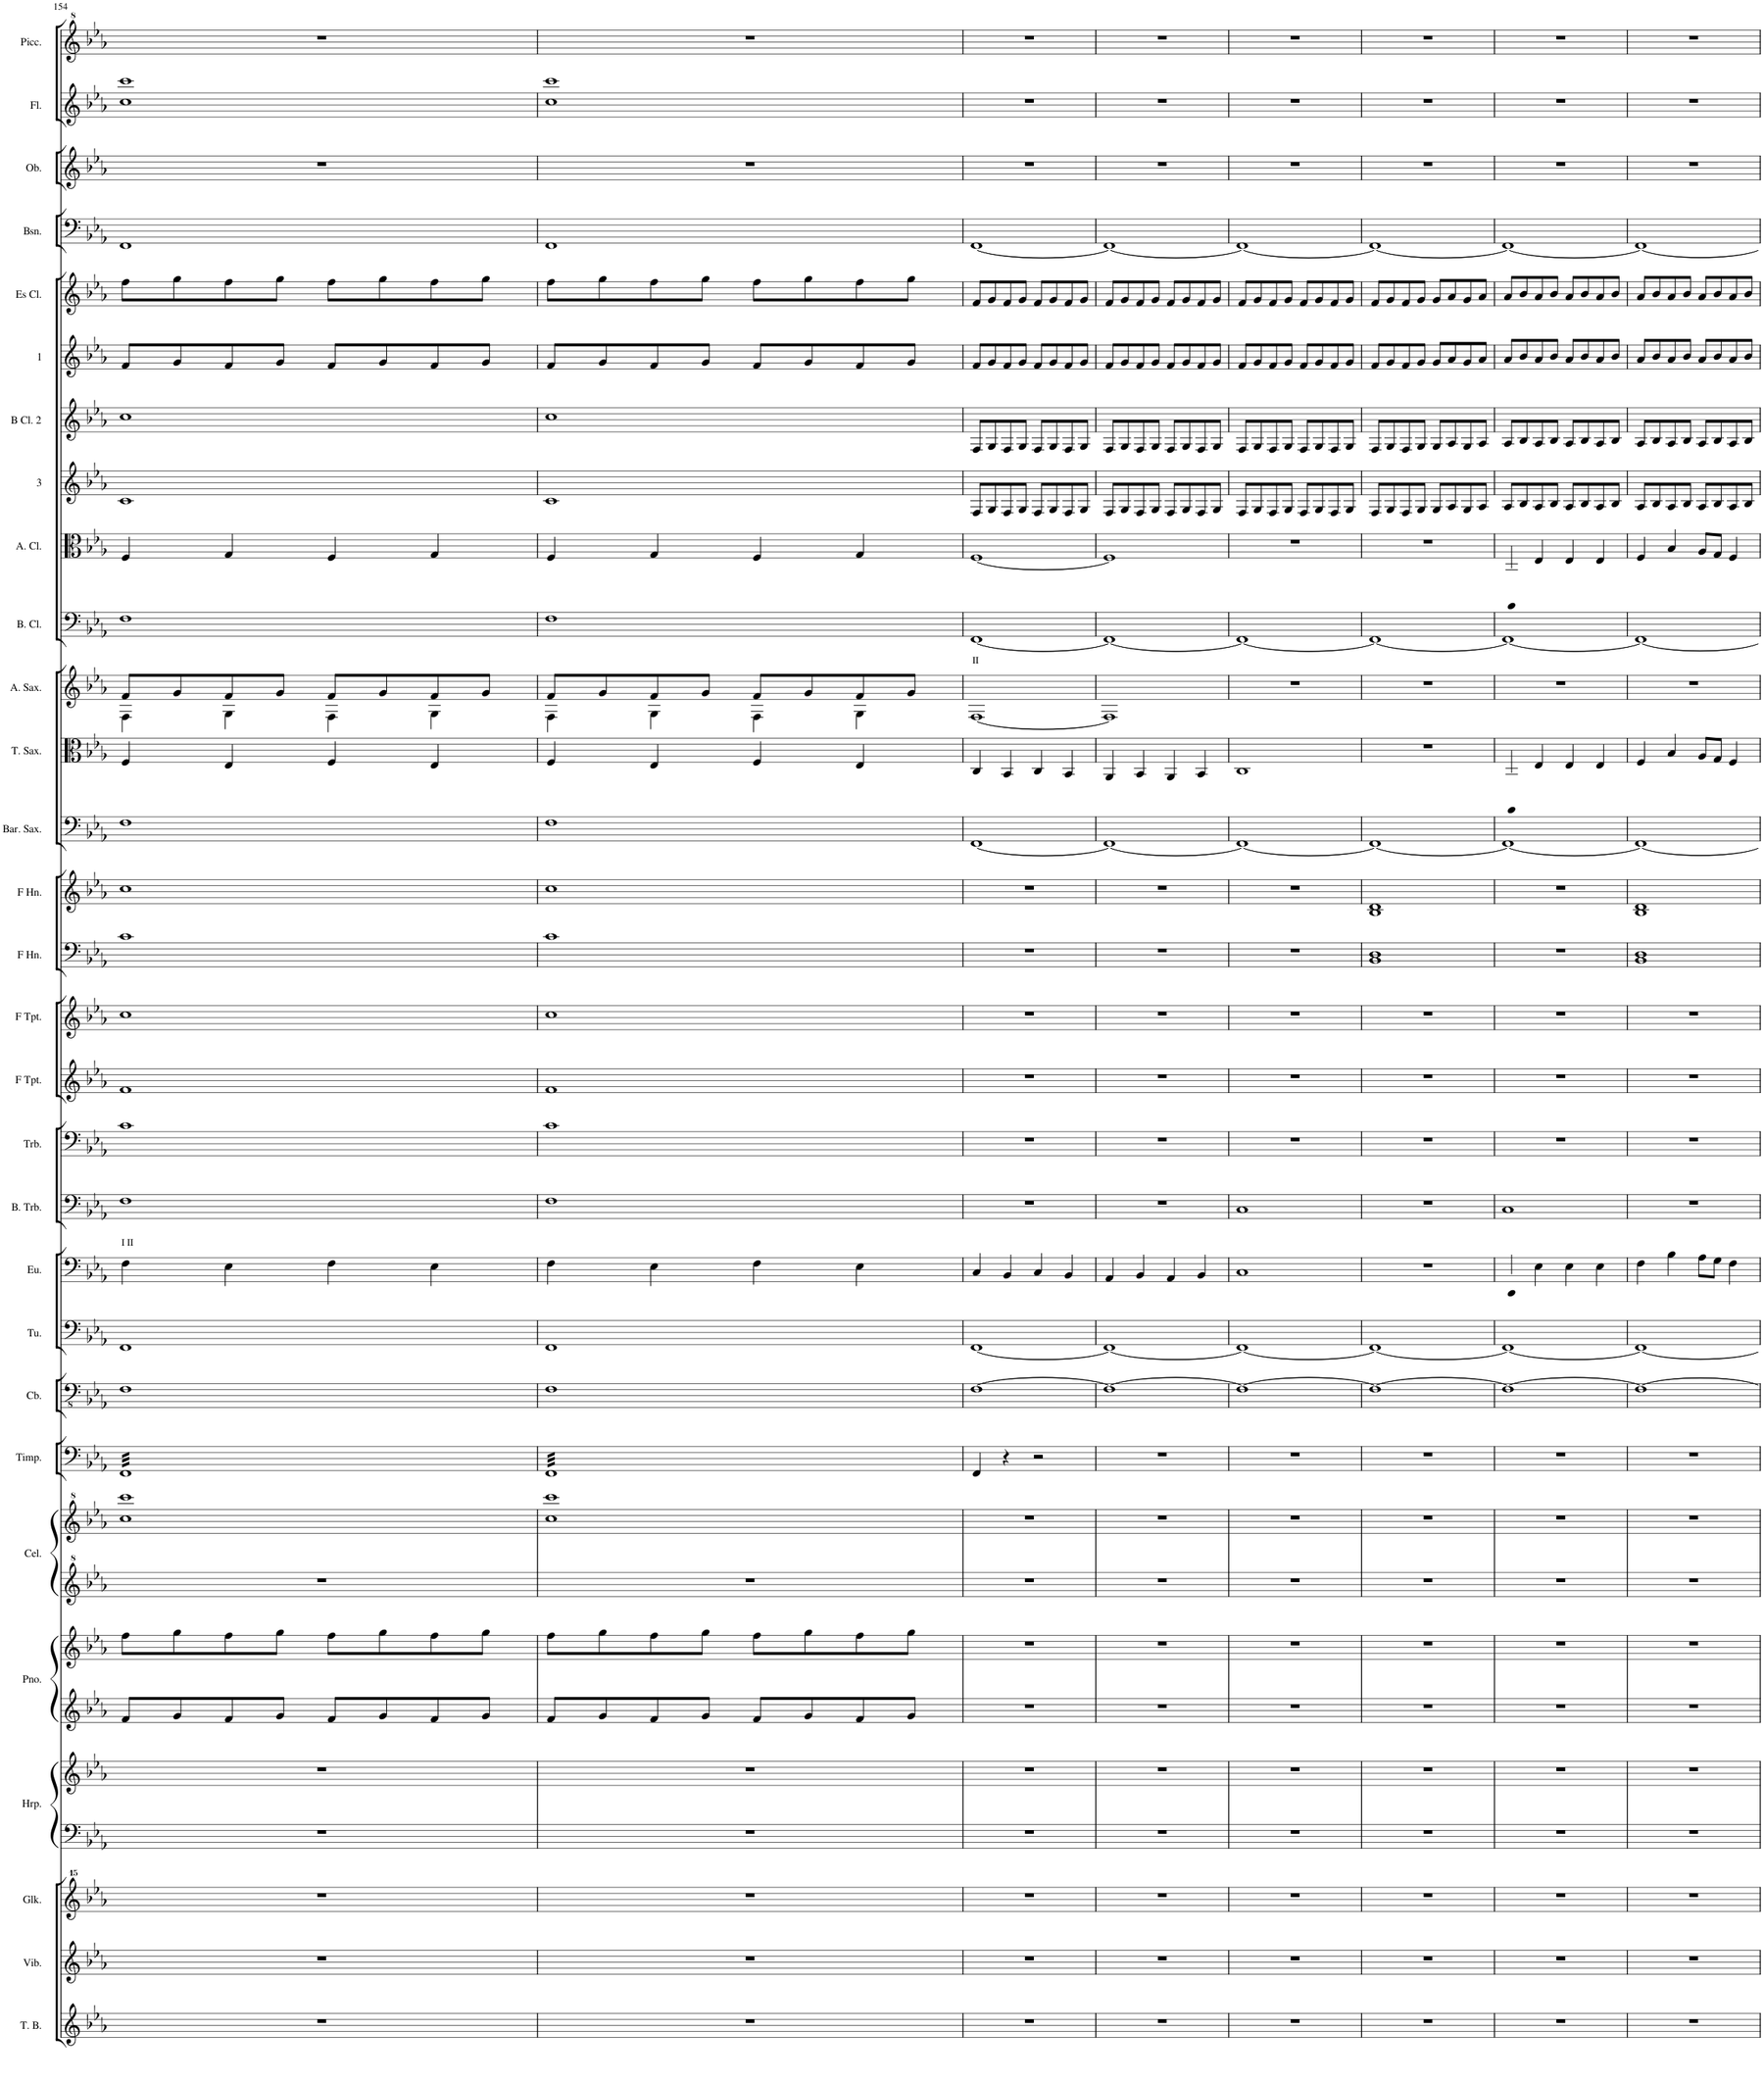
**kern	**kern	**kern	**kern	**kern	**kern	**kern	**kern	**kern	**kern	**kern	**kern	**kern	**kern	**kern	**kern	**kern	**kern	**kern	**kern	**kern	**kern	**kern	**kern	**kern	**kern	**kern	**kern	**kern	**kern	**kern	**kern
*part29	*part28	*part27	*part26	*part26	*part25	*part25	*part24	*part24	*part23	*part22	*part21	*part20	*part19	*part18	*part17	*part16	*part15	*part14	*part13	*part12	*part11	*part10	*part9	*part8	*part7	*part6	*part5	*part4	*part3	*part2	*part1
*staff32	*staff31	*staff30	*staff29	*staff28	*staff27	*staff26	*staff25	*staff24	*staff23	*staff22	*staff21	*staff20	*staff19	*staff18	*staff17	*staff16	*staff15	*staff14	*staff13	*staff12	*staff11	*staff10	*staff9	*staff8	*staff7	*staff6	*staff5	*staff4	*staff3	*staff2	*staff1
*I"Tubular Bells (Es-B-Es-F)	*I"Vibraphone	*I"Glockenspiel	*I"Harp	*	*I"Piano	*	*I"Celesta	*	*I"Timpani (F-B-Es)	*I"Double Bass	*I"Tuba	*I"Euphonium	*I"Bass Trombone	*I"Trombone	*I"F Trumpet	*I"F Trumpet	*I"F Horn	*I"F Horn	*I"Baritone Saxophone	*I"Tenor Saxophone	*I"Alto Saxophone	*I"Bass Clarinet	*I"Alto Clarinet	*I"3	*I"B Clarinet 2	*I"1	*I"Es Clarinet	*I"Bassoon	*I"Oboe	*I"Flute	*I"Piccolo
*I'T. B.	*I'Vib.	*I'Glk.	*I'Hrp.	*	*I'Pno.	*	*I'Cel.	*	*I'Timp.	*	*I'Tu.	*I'Eu.	*I'B. Trb.	*I'Trb.	*I'F Tpt.	*I'F Tpt.	*I'F Hn.	*I'F Hn.	*I'Bar. Sax.	*I'T. Sax.	*I'A. Sax.	*I'B. Cl.	*I'A. Cl.	*	*I'B Cl. 2	*	*I'Es Cl.	*I'Bsn.	*I'Ob.	*I'Fl.	*I'Picc.
!!LO:PB:g=z
*clefG2	*clefG2	*clefG^^2	*clefF4	*clefG2	*clefG2	*clefG2	*clefG^2	*clefG^2	*clefF4	*clefFv4	*clefF4	*clefF4	*clefF4	*clefF4	*clefG2	*clefG2	*clefF4	*clefG2	*clefF4	*clefC3	*clefG2	*clefF4	*clefC3	*clefG2	*clefG2	*clefG2	*clefG2	*clefF4	*clefG2	*clefG2	*clefG^2
*	*	*	*	*	*	*	*	*	*	*Trd7c12	*	*	*	*	*Trd1c2	*Trd1c2	*Trd4c7	*Trd4c7	*	*Trd8c14	*Trd5c9	*Trd8c14	*Trd1c2	*Trd1c2	*Trd1c2	*Trd1c2	*Trd-2c-3	*	*	*	*Trd-7c-12
*k[b-e-a-]	*k[b-e-a-]	*k[b-e-a-]	*k[b-e-a-]	*k[b-e-a-]	*k[b-e-a-]	*k[b-e-a-]	*k[b-e-a-]	*k[b-e-a-]	*k[b-e-a-]	*k[b-e-a-]	*k[b-e-a-]	*k[b-e-a-]	*k[b-e-a-]	*k[b-e-a-]	*k[b-e-a-]	*k[b-e-a-]	*k[b-e-a-]	*k[b-e-a-]	*k[b-e-a-]	*k[b-e-a-]	*k[b-e-a-]	*k[b-e-a-]	*k[b-e-a-]	*k[b-e-a-]	*k[b-e-a-]	*k[b-e-a-]	*k[b-e-a-]	*k[b-e-a-]	*k[b-e-a-]	*k[b-e-a-]	*k[b-e-a-]
*M4/4	*M4/4	*M4/4	*M4/4	*M4/4	*M4/4	*M4/4	*M4/4	*M4/4	*M4/4	*M4/4	*M4/4	*M4/4	*M4/4	*M4/4	*M4/4	*M4/4	*M4/4	*M4/4	*M4/4	*M4/4	*M4/4	*M4/4	*M4/4	*M4/4	*M4/4	*M4/4	*M4/4	*M4/4	*M4/4	*M4/4	*M4/4
=154	=154	=154	=154	=154	=154	=154	=154	=154	=154	=154	=154	=154	=154	=154	=154	=154	=154	=154	=154	=154	=154	=154	=154	=154	=154	=154	=154	=154	=154	=154	=154
*	*	*	*	*	*	*	*	*	*^	*	*	*	*	*	*	*	*	*	*	*	*	*	*	*	*	*	*	*	*	*	*
*	*	*	*	*	*	*	*	*	*	*Xtuplet	*	*	*	*	*	*	*	*	*	*	*	*	*	*	*	*	*	*	*	*	*	*
*	*	*	*	*	*	*	*	*	*	*	*	*	*	*	*	*	*	*	*	*	*	*^	*	*	*	*	*	*	*	*	*	*
!	!	!	!	!	!	!	!	!	!	!	!	!	!LO:TX:a:t=I II	!	!	!	!	!	!	!	!	!	!	!	!	!	!	!	!	!	!	!	!
*	*	*	*	*	*	*	*	*	*tremolo	*	*	*	*	*	*	*	*	*	*	*	*	*	*	*	*	*	*	*	*	*	*	*	*
1r	1r	1r	1r	1r	8f/L	8ff\L	1r	1ccc 1cccc	32FFLLL	40ryy	1FF	1FF	4F\	1F	1c	1f	1cc	1c	1cc	1F	4F/	8f/L	4F\	1F	4F/	1c	1cc	8f/L	8ff\L	1FF	1r	1cc 1ccc	1r
.	.	.	.	.	.	.	.	.	.	40FFLLL	.	.	.	.	.	.	.	.	.	.	.	.	.	.	.	.	.	.	.	.	.	.	.
.	.	.	.	.	.	.	.	.	32FF	.	.	.	.	.	.	.	.	.	.	.	.	.	.	.	.	.	.	.	.	.	.	.	.
.	.	.	.	.	.	.	.	.	.	40FF	.	.	.	.	.	.	.	.	.	.	.	.	.	.	.	.	.	.	.	.	.	.	.
.	.	.	.	.	.	.	.	.	32FF	.	.	.	.	.	.	.	.	.	.	.	.	.	.	.	.	.	.	.	.	.	.	.	.
.	.	.	.	.	.	.	.	.	.	40FF	.	.	.	.	.	.	.	.	.	.	.	.	.	.	.	.	.	.	.	.	.	.	.
.	.	.	.	.	.	.	.	.	32FF	.	.	.	.	.	.	.	.	.	.	.	.	.	.	.	.	.	.	.	.	.	.	.	.
.	.	.	.	.	.	.	.	.	.	40FF	.	.	.	.	.	.	.	.	.	.	.	.	.	.	.	.	.	.	.	.	.	.	.
.	.	.	.	.	8g/	8gg\	.	.	32FF	40FF	.	.	.	.	.	.	.	.	.	.	.	8g/	.	.	.	.	.	8g/	8gg\	.	.	.	.
.	.	.	.	.	.	.	.	.	.	40FF	.	.	.	.	.	.	.	.	.	.	.	.	.	.	.	.	.	.	.	.	.	.	.
.	.	.	.	.	.	.	.	.	32FF	.	.	.	.	.	.	.	.	.	.	.	.	.	.	.	.	.	.	.	.	.	.	.	.
.	.	.	.	.	.	.	.	.	.	40FF	.	.	.	.	.	.	.	.	.	.	.	.	.	.	.	.	.	.	.	.	.	.	.
.	.	.	.	.	.	.	.	.	32FF	.	.	.	.	.	.	.	.	.	.	.	.	.	.	.	.	.	.	.	.	.	.	.	.
.	.	.	.	.	.	.	.	.	.	40FF	.	.	.	.	.	.	.	.	.	.	.	.	.	.	.	.	.	.	.	.	.	.	.
.	.	.	.	.	.	.	.	.	32FF	.	.	.	.	.	.	.	.	.	.	.	.	.	.	.	.	.	.	.	.	.	.	.	.
.	.	.	.	.	.	.	.	.	.	40FFJJJ	.	.	.	.	.	.	.	.	.	.	.	.	.	.	.	.	.	.	.	.	.	.	.
.	.	.	.	.	8f/	8ff\	.	.	32FF	40FFLLL	.	.	4E-\	.	.	.	.	.	.	.	4E-/	8f/	4G\	.	4G/	.	.	8f/	8ff\	.	.	.	.
.	.	.	.	.	.	.	.	.	.	40FF	.	.	.	.	.	.	.	.	.	.	.	.	.	.	.	.	.	.	.	.	.	.	.
.	.	.	.	.	.	.	.	.	32FF	.	.	.	.	.	.	.	.	.	.	.	.	.	.	.	.	.	.	.	.	.	.	.	.
.	.	.	.	.	.	.	.	.	.	40FF	.	.	.	.	.	.	.	.	.	.	.	.	.	.	.	.	.	.	.	.	.	.	.
.	.	.	.	.	.	.	.	.	32FF	.	.	.	.	.	.	.	.	.	.	.	.	.	.	.	.	.	.	.	.	.	.	.	.
.	.	.	.	.	.	.	.	.	.	40FF	.	.	.	.	.	.	.	.	.	.	.	.	.	.	.	.	.	.	.	.	.	.	.
.	.	.	.	.	.	.	.	.	32FF	.	.	.	.	.	.	.	.	.	.	.	.	.	.	.	.	.	.	.	.	.	.	.	.
.	.	.	.	.	.	.	.	.	.	40FF	.	.	.	.	.	.	.	.	.	.	.	.	.	.	.	.	.	.	.	.	.	.	.
.	.	.	.	.	8g/J	8gg\J	.	.	32FF	40FF	.	.	.	.	.	.	.	.	.	.	.	8g/J	.	.	.	.	.	8g/J	8gg\J	.	.	.	.
.	.	.	.	.	.	.	.	.	.	40FF	.	.	.	.	.	.	.	.	.	.	.	.	.	.	.	.	.	.	.	.	.	.	.
.	.	.	.	.	.	.	.	.	32FF	.	.	.	.	.	.	.	.	.	.	.	.	.	.	.	.	.	.	.	.	.	.	.	.
.	.	.	.	.	.	.	.	.	.	40FF	.	.	.	.	.	.	.	.	.	.	.	.	.	.	.	.	.	.	.	.	.	.	.
.	.	.	.	.	.	.	.	.	32FF	.	.	.	.	.	.	.	.	.	.	.	.	.	.	.	.	.	.	.	.	.	.	.	.
.	.	.	.	.	.	.	.	.	.	40FF	.	.	.	.	.	.	.	.	.	.	.	.	.	.	.	.	.	.	.	.	.	.	.
.	.	.	.	.	.	.	.	.	32FF	.	.	.	.	.	.	.	.	.	.	.	.	.	.	.	.	.	.	.	.	.	.	.	.
.	.	.	.	.	.	.	.	.	.	40FFJJJ	.	.	.	.	.	.	.	.	.	.	.	.	.	.	.	.	.	.	.	.	.	.	.
.	.	.	.	.	8f/L	8ff\L	.	.	32FF	40FFLLL	.	.	4F\	.	.	.	.	.	.	.	4F/	8f/L	4F\	.	4F/	.	.	8f/L	8ff\L	.	.	.	.
.	.	.	.	.	.	.	.	.	.	40FF	.	.	.	.	.	.	.	.	.	.	.	.	.	.	.	.	.	.	.	.	.	.	.
.	.	.	.	.	.	.	.	.	32FF	.	.	.	.	.	.	.	.	.	.	.	.	.	.	.	.	.	.	.	.	.	.	.	.
.	.	.	.	.	.	.	.	.	.	40FF	.	.	.	.	.	.	.	.	.	.	.	.	.	.	.	.	.	.	.	.	.	.	.
.	.	.	.	.	.	.	.	.	32FF	.	.	.	.	.	.	.	.	.	.	.	.	.	.	.	.	.	.	.	.	.	.	.	.
.	.	.	.	.	.	.	.	.	.	40FF	.	.	.	.	.	.	.	.	.	.	.	.	.	.	.	.	.	.	.	.	.	.	.
.	.	.	.	.	.	.	.	.	32FF	.	.	.	.	.	.	.	.	.	.	.	.	.	.	.	.	.	.	.	.	.	.	.	.
.	.	.	.	.	.	.	.	.	.	40FF	.	.	.	.	.	.	.	.	.	.	.	.	.	.	.	.	.	.	.	.	.	.	.
.	.	.	.	.	8g/	8gg\	.	.	32FF	40FF	.	.	.	.	.	.	.	.	.	.	.	8g/	.	.	.	.	.	8g/	8gg\	.	.	.	.
.	.	.	.	.	.	.	.	.	.	40FF	.	.	.	.	.	.	.	.	.	.	.	.	.	.	.	.	.	.	.	.	.	.	.
.	.	.	.	.	.	.	.	.	32FF	.	.	.	.	.	.	.	.	.	.	.	.	.	.	.	.	.	.	.	.	.	.	.	.
.	.	.	.	.	.	.	.	.	.	40FF	.	.	.	.	.	.	.	.	.	.	.	.	.	.	.	.	.	.	.	.	.	.	.
.	.	.	.	.	.	.	.	.	32FF	.	.	.	.	.	.	.	.	.	.	.	.	.	.	.	.	.	.	.	.	.	.	.	.
.	.	.	.	.	.	.	.	.	.	40FF	.	.	.	.	.	.	.	.	.	.	.	.	.	.	.	.	.	.	.	.	.	.	.
.	.	.	.	.	.	.	.	.	32FF	.	.	.	.	.	.	.	.	.	.	.	.	.	.	.	.	.	.	.	.	.	.	.	.
.	.	.	.	.	.	.	.	.	.	40FFJJJ	.	.	.	.	.	.	.	.	.	.	.	.	.	.	.	.	.	.	.	.	.	.	.
.	.	.	.	.	8f/	8ff\	.	.	32FF	40FFLLL	.	.	4E-\	.	.	.	.	.	.	.	4E-/	8f/	4G\	.	4G/	.	.	8f/	8ff\	.	.	.	.
.	.	.	.	.	.	.	.	.	.	40FF	.	.	.	.	.	.	.	.	.	.	.	.	.	.	.	.	.	.	.	.	.	.	.
.	.	.	.	.	.	.	.	.	32FF	.	.	.	.	.	.	.	.	.	.	.	.	.	.	.	.	.	.	.	.	.	.	.	.
.	.	.	.	.	.	.	.	.	.	40FF	.	.	.	.	.	.	.	.	.	.	.	.	.	.	.	.	.	.	.	.	.	.	.
.	.	.	.	.	.	.	.	.	32FF	.	.	.	.	.	.	.	.	.	.	.	.	.	.	.	.	.	.	.	.	.	.	.	.
.	.	.	.	.	.	.	.	.	.	40FF	.	.	.	.	.	.	.	.	.	.	.	.	.	.	.	.	.	.	.	.	.	.	.
.	.	.	.	.	.	.	.	.	32FF	.	.	.	.	.	.	.	.	.	.	.	.	.	.	.	.	.	.	.	.	.	.	.	.
.	.	.	.	.	.	.	.	.	.	40FF	.	.	.	.	.	.	.	.	.	.	.	.	.	.	.	.	.	.	.	.	.	.	.
.	.	.	.	.	8g/J	8gg\J	.	.	32FF	40FF	.	.	.	.	.	.	.	.	.	.	.	8g/J	.	.	.	.	.	8g/J	8gg\J	.	.	.	.
.	.	.	.	.	.	.	.	.	.	40FF	.	.	.	.	.	.	.	.	.	.	.	.	.	.	.	.	.	.	.	.	.	.	.
.	.	.	.	.	.	.	.	.	32FF	.	.	.	.	.	.	.	.	.	.	.	.	.	.	.	.	.	.	.	.	.	.	.	.
.	.	.	.	.	.	.	.	.	.	40FF	.	.	.	.	.	.	.	.	.	.	.	.	.	.	.	.	.	.	.	.	.	.	.
.	.	.	.	.	.	.	.	.	32FF	.	.	.	.	.	.	.	.	.	.	.	.	.	.	.	.	.	.	.	.	.	.	.	.
.	.	.	.	.	.	.	.	.	.	40FF	.	.	.	.	.	.	.	.	.	.	.	.	.	.	.	.	.	.	.	.	.	.	.
.	.	.	.	.	.	.	.	.	32FFJJJ	.	.	.	.	.	.	.	.	.	.	.	.	.	.	.	.	.	.	.	.	.	.	.	.
*	*	*	*	*	*	*	*	*	*Xtremolo	*	*	*	*	*	*	*	*	*	*	*	*	*	*	*	*	*	*	*	*	*	*	*	*
.	.	.	.	.	.	.	.	.	.	40FFJJJ	.	.	.	.	.	.	.	.	.	.	.	.	.	.	.	.	.	.	.	.	.	.	.
=155	=155	=155	=155	=155	=155	=155	=155	=155	=155	=155	=155	=155	=155	=155	=155	=155	=155	=155	=155	=155	=155	=155	=155	=155	=155	=155	=155	=155	=155	=155	=155	=155	=155
*	*	*	*	*	*	*	*	*	*tremolo	*	*	*	*	*	*	*	*	*	*	*	*	*	*	*	*	*	*	*	*	*	*	*	*
1r	1r	1r	1r	1r	8f/L	8ff\L	1r	1ccc 1cccc	32FFLLL	40ryy	1FF	1FF	4F\	1F	1c	1f	1cc	1c	1cc	1F	4F/	8f/L	4F\	1F	4F/	1c	1cc	8f/L	8ff\L	1FF	1r	1cc 1ccc	1r
.	.	.	.	.	.	.	.	.	.	40FFLLL	.	.	.	.	.	.	.	.	.	.	.	.	.	.	.	.	.	.	.	.	.	.	.
.	.	.	.	.	.	.	.	.	32FF	.	.	.	.	.	.	.	.	.	.	.	.	.	.	.	.	.	.	.	.	.	.	.	.
.	.	.	.	.	.	.	.	.	.	40FF	.	.	.	.	.	.	.	.	.	.	.	.	.	.	.	.	.	.	.	.	.	.	.
.	.	.	.	.	.	.	.	.	32FF	.	.	.	.	.	.	.	.	.	.	.	.	.	.	.	.	.	.	.	.	.	.	.	.
.	.	.	.	.	.	.	.	.	.	40FF	.	.	.	.	.	.	.	.	.	.	.	.	.	.	.	.	.	.	.	.	.	.	.
.	.	.	.	.	.	.	.	.	32FF	.	.	.	.	.	.	.	.	.	.	.	.	.	.	.	.	.	.	.	.	.	.	.	.
.	.	.	.	.	.	.	.	.	.	40FF	.	.	.	.	.	.	.	.	.	.	.	.	.	.	.	.	.	.	.	.	.	.	.
.	.	.	.	.	8g/	8gg\	.	.	32FF	40FF	.	.	.	.	.	.	.	.	.	.	.	8g/	.	.	.	.	.	8g/	8gg\	.	.	.	.
.	.	.	.	.	.	.	.	.	.	40FF	.	.	.	.	.	.	.	.	.	.	.	.	.	.	.	.	.	.	.	.	.	.	.
.	.	.	.	.	.	.	.	.	32FF	.	.	.	.	.	.	.	.	.	.	.	.	.	.	.	.	.	.	.	.	.	.	.	.
.	.	.	.	.	.	.	.	.	.	40FF	.	.	.	.	.	.	.	.	.	.	.	.	.	.	.	.	.	.	.	.	.	.	.
.	.	.	.	.	.	.	.	.	32FF	.	.	.	.	.	.	.	.	.	.	.	.	.	.	.	.	.	.	.	.	.	.	.	.
.	.	.	.	.	.	.	.	.	.	40FF	.	.	.	.	.	.	.	.	.	.	.	.	.	.	.	.	.	.	.	.	.	.	.
.	.	.	.	.	.	.	.	.	32FF	.	.	.	.	.	.	.	.	.	.	.	.	.	.	.	.	.	.	.	.	.	.	.	.
.	.	.	.	.	.	.	.	.	.	40FFJJJ	.	.	.	.	.	.	.	.	.	.	.	.	.	.	.	.	.	.	.	.	.	.	.
.	.	.	.	.	8f/	8ff\	.	.	32FF	40FFLLL	.	.	4E-\	.	.	.	.	.	.	.	4E-/	8f/	4G\	.	4G/	.	.	8f/	8ff\	.	.	.	.
.	.	.	.	.	.	.	.	.	.	40FF	.	.	.	.	.	.	.	.	.	.	.	.	.	.	.	.	.	.	.	.	.	.	.
.	.	.	.	.	.	.	.	.	32FF	.	.	.	.	.	.	.	.	.	.	.	.	.	.	.	.	.	.	.	.	.	.	.	.
.	.	.	.	.	.	.	.	.	.	40FF	.	.	.	.	.	.	.	.	.	.	.	.	.	.	.	.	.	.	.	.	.	.	.
.	.	.	.	.	.	.	.	.	32FF	.	.	.	.	.	.	.	.	.	.	.	.	.	.	.	.	.	.	.	.	.	.	.	.
.	.	.	.	.	.	.	.	.	.	40FF	.	.	.	.	.	.	.	.	.	.	.	.	.	.	.	.	.	.	.	.	.	.	.
.	.	.	.	.	.	.	.	.	32FF	.	.	.	.	.	.	.	.	.	.	.	.	.	.	.	.	.	.	.	.	.	.	.	.
.	.	.	.	.	.	.	.	.	.	40FF	.	.	.	.	.	.	.	.	.	.	.	.	.	.	.	.	.	.	.	.	.	.	.
.	.	.	.	.	8g/J	8gg\J	.	.	32FF	40FF	.	.	.	.	.	.	.	.	.	.	.	8g/J	.	.	.	.	.	8g/J	8gg\J	.	.	.	.
.	.	.	.	.	.	.	.	.	.	40FF	.	.	.	.	.	.	.	.	.	.	.	.	.	.	.	.	.	.	.	.	.	.	.
.	.	.	.	.	.	.	.	.	32FF	.	.	.	.	.	.	.	.	.	.	.	.	.	.	.	.	.	.	.	.	.	.	.	.
.	.	.	.	.	.	.	.	.	.	40FF	.	.	.	.	.	.	.	.	.	.	.	.	.	.	.	.	.	.	.	.	.	.	.
.	.	.	.	.	.	.	.	.	32FF	.	.	.	.	.	.	.	.	.	.	.	.	.	.	.	.	.	.	.	.	.	.	.	.
.	.	.	.	.	.	.	.	.	.	40FF	.	.	.	.	.	.	.	.	.	.	.	.	.	.	.	.	.	.	.	.	.	.	.
.	.	.	.	.	.	.	.	.	32FF	.	.	.	.	.	.	.	.	.	.	.	.	.	.	.	.	.	.	.	.	.	.	.	.
.	.	.	.	.	.	.	.	.	.	40FFJJJ	.	.	.	.	.	.	.	.	.	.	.	.	.	.	.	.	.	.	.	.	.	.	.
.	.	.	.	.	8f/L	8ff\L	.	.	32FF	40FFLLL	.	.	4F\	.	.	.	.	.	.	.	4F/	8f/L	4F\	.	4F/	.	.	8f/L	8ff\L	.	.	.	.
.	.	.	.	.	.	.	.	.	.	40FF	.	.	.	.	.	.	.	.	.	.	.	.	.	.	.	.	.	.	.	.	.	.	.
.	.	.	.	.	.	.	.	.	32FF	.	.	.	.	.	.	.	.	.	.	.	.	.	.	.	.	.	.	.	.	.	.	.	.
.	.	.	.	.	.	.	.	.	.	40FF	.	.	.	.	.	.	.	.	.	.	.	.	.	.	.	.	.	.	.	.	.	.	.
.	.	.	.	.	.	.	.	.	32FF	.	.	.	.	.	.	.	.	.	.	.	.	.	.	.	.	.	.	.	.	.	.	.	.
.	.	.	.	.	.	.	.	.	.	40FF	.	.	.	.	.	.	.	.	.	.	.	.	.	.	.	.	.	.	.	.	.	.	.
.	.	.	.	.	.	.	.	.	32FF	.	.	.	.	.	.	.	.	.	.	.	.	.	.	.	.	.	.	.	.	.	.	.	.
.	.	.	.	.	.	.	.	.	.	40FF	.	.	.	.	.	.	.	.	.	.	.	.	.	.	.	.	.	.	.	.	.	.	.
.	.	.	.	.	8g/	8gg\	.	.	32FF	40FF	.	.	.	.	.	.	.	.	.	.	.	8g/	.	.	.	.	.	8g/	8gg\	.	.	.	.
.	.	.	.	.	.	.	.	.	.	40FF	.	.	.	.	.	.	.	.	.	.	.	.	.	.	.	.	.	.	.	.	.	.	.
.	.	.	.	.	.	.	.	.	32FF	.	.	.	.	.	.	.	.	.	.	.	.	.	.	.	.	.	.	.	.	.	.	.	.
.	.	.	.	.	.	.	.	.	.	40FF	.	.	.	.	.	.	.	.	.	.	.	.	.	.	.	.	.	.	.	.	.	.	.
.	.	.	.	.	.	.	.	.	32FF	.	.	.	.	.	.	.	.	.	.	.	.	.	.	.	.	.	.	.	.	.	.	.	.
.	.	.	.	.	.	.	.	.	.	40FF	.	.	.	.	.	.	.	.	.	.	.	.	.	.	.	.	.	.	.	.	.	.	.
.	.	.	.	.	.	.	.	.	32FF	.	.	.	.	.	.	.	.	.	.	.	.	.	.	.	.	.	.	.	.	.	.	.	.
.	.	.	.	.	.	.	.	.	.	40FFJJJ	.	.	.	.	.	.	.	.	.	.	.	.	.	.	.	.	.	.	.	.	.	.	.
.	.	.	.	.	8f/	8ff\	.	.	32FF	40FFLLL	.	.	4E-\	.	.	.	.	.	.	.	4E-/	8f/	4G\	.	4G/	.	.	8f/	8ff\	.	.	.	.
.	.	.	.	.	.	.	.	.	.	40FF	.	.	.	.	.	.	.	.	.	.	.	.	.	.	.	.	.	.	.	.	.	.	.
.	.	.	.	.	.	.	.	.	32FF	.	.	.	.	.	.	.	.	.	.	.	.	.	.	.	.	.	.	.	.	.	.	.	.
.	.	.	.	.	.	.	.	.	.	40FF	.	.	.	.	.	.	.	.	.	.	.	.	.	.	.	.	.	.	.	.	.	.	.
.	.	.	.	.	.	.	.	.	32FF	.	.	.	.	.	.	.	.	.	.	.	.	.	.	.	.	.	.	.	.	.	.	.	.
.	.	.	.	.	.	.	.	.	.	40FF	.	.	.	.	.	.	.	.	.	.	.	.	.	.	.	.	.	.	.	.	.	.	.
.	.	.	.	.	.	.	.	.	32FF	.	.	.	.	.	.	.	.	.	.	.	.	.	.	.	.	.	.	.	.	.	.	.	.
.	.	.	.	.	.	.	.	.	.	40FF	.	.	.	.	.	.	.	.	.	.	.	.	.	.	.	.	.	.	.	.	.	.	.
.	.	.	.	.	8g/J	8gg\J	.	.	32FF	40FF	.	.	.	.	.	.	.	.	.	.	.	8g/J	.	.	.	.	.	8g/J	8gg\J	.	.	.	.
.	.	.	.	.	.	.	.	.	.	40FF	.	.	.	.	.	.	.	.	.	.	.	.	.	.	.	.	.	.	.	.	.	.	.
.	.	.	.	.	.	.	.	.	32FF	.	.	.	.	.	.	.	.	.	.	.	.	.	.	.	.	.	.	.	.	.	.	.	.
.	.	.	.	.	.	.	.	.	.	40FF	.	.	.	.	.	.	.	.	.	.	.	.	.	.	.	.	.	.	.	.	.	.	.
.	.	.	.	.	.	.	.	.	32FF	.	.	.	.	.	.	.	.	.	.	.	.	.	.	.	.	.	.	.	.	.	.	.	.
.	.	.	.	.	.	.	.	.	.	40FF	.	.	.	.	.	.	.	.	.	.	.	.	.	.	.	.	.	.	.	.	.	.	.
.	.	.	.	.	.	.	.	.	32FFJJJ	.	.	.	.	.	.	.	.	.	.	.	.	.	.	.	.	.	.	.	.	.	.	.	.
*	*	*	*	*	*	*	*	*	*Xtremolo	*	*	*	*	*	*	*	*	*	*	*	*	*	*	*	*	*	*	*	*	*	*	*	*
.	.	.	.	.	.	.	.	.	.	40FFJJJ	.	.	.	.	.	.	.	.	.	.	.	.	.	.	.	.	.	.	.	.	.	.	.
*	*	*	*	*	*	*	*	*	*	*	*	*	*	*	*	*	*	*	*	*	*	*v	*v	*	*	*	*	*	*	*	*	*	*
=156	=156	=156	=156	=156	=156	=156	=156	=156	=156	=156	=156	=156	=156	=156	=156	=156	=156	=156	=156	=156	=156	=156	=156	=156	=156	=156	=156	=156	=156	=156	=156	=156
!	!	!	!	!	!	!	!	!	!	!	!	!	!	!	!	!	!	!	!	!	!	!LO:TX:a:t=II	!	!	!	!	!	!	!	!	!	!
*	*	*	*	*	*	*	*	*	*v	*v	*	*	*	*	*	*	*	*	*	*	*	*	*	*	*	*	*	*	*	*	*	*
1r	1r	1r	1r	1r	1r	1r	1r	1r	4FF/	[1FF	[1FF	4C/	1r	1r	1r	1r	1r	1r	[1FF	4C/	[1F	[1FF	[1F	8F/L	8F/L	8f/L	8f/L	[1FF	1r	1r	1r
.	.	.	.	.	.	.	.	.	.	.	.	.	.	.	.	.	.	.	.	.	.	.	.	8G/	8G/	8g/	8g/	.	.	.	.
.	.	.	.	.	.	.	.	.	4r	.	.	4BB-/	.	.	.	.	.	.	.	4BB-/	.	.	.	8F/	8F/	8f/	8f/	.	.	.	.
.	.	.	.	.	.	.	.	.	.	.	.	.	.	.	.	.	.	.	.	.	.	.	.	8G/J	8G/J	8g/J	8g/J	.	.	.	.
.	.	.	.	.	.	.	.	.	2r	.	.	4C/	.	.	.	.	.	.	.	4C/	.	.	.	8F/L	8F/L	8f/L	8f/L	.	.	.	.
.	.	.	.	.	.	.	.	.	.	.	.	.	.	.	.	.	.	.	.	.	.	.	.	8G/	8G/	8g/	8g/	.	.	.	.
.	.	.	.	.	.	.	.	.	.	.	.	4BB-/	.	.	.	.	.	.	.	4BB-/	.	.	.	8F/	8F/	8f/	8f/	.	.	.	.
.	.	.	.	.	.	.	.	.	.	.	.	.	.	.	.	.	.	.	.	.	.	.	.	8G/J	8G/J	8g/J	8g/J	.	.	.	.
=157	=157	=157	=157	=157	=157	=157	=157	=157	=157	=157	=157	=157	=157	=157	=157	=157	=157	=157	=157	=157	=157	=157	=157	=157	=157	=157	=157	=157	=157	=157	=157
1r	1r	1r	1r	1r	1r	1r	1r	1r	1r	1FF_	1FF_	4AA-/	1r	1r	1r	1r	1r	1r	1FF_	4AA-/	1F]	1FF_	1F]	8F/L	8F/L	8f/L	8f/L	1FF_	1r	1r	1r
.	.	.	.	.	.	.	.	.	.	.	.	.	.	.	.	.	.	.	.	.	.	.	.	8G/	8G/	8g/	8g/	.	.	.	.
.	.	.	.	.	.	.	.	.	.	.	.	4BB-/	.	.	.	.	.	.	.	4BB-/	.	.	.	8F/	8F/	8f/	8f/	.	.	.	.
.	.	.	.	.	.	.	.	.	.	.	.	.	.	.	.	.	.	.	.	.	.	.	.	8G/J	8G/J	8g/J	8g/J	.	.	.	.
.	.	.	.	.	.	.	.	.	.	.	.	4AA-/	.	.	.	.	.	.	.	4AA-/	.	.	.	8F/L	8F/L	8f/L	8f/L	.	.	.	.
.	.	.	.	.	.	.	.	.	.	.	.	.	.	.	.	.	.	.	.	.	.	.	.	8G/	8G/	8g/	8g/	.	.	.	.
.	.	.	.	.	.	.	.	.	.	.	.	4BB-/	.	.	.	.	.	.	.	4BB-/	.	.	.	8F/	8F/	8f/	8f/	.	.	.	.
.	.	.	.	.	.	.	.	.	.	.	.	.	.	.	.	.	.	.	.	.	.	.	.	8G/J	8G/J	8g/J	8g/J	.	.	.	.
=158	=158	=158	=158	=158	=158	=158	=158	=158	=158	=158	=158	=158	=158	=158	=158	=158	=158	=158	=158	=158	=158	=158	=158	=158	=158	=158	=158	=158	=158	=158	=158
1r	1r	1r	1r	1r	1r	1r	1r	1r	1r	1FF_	1FF_	1C	1C	1r	1r	1r	1r	1r	1FF_	1C	1r	1FF_	1r	8F/L	8F/L	8f/L	8f/L	1FF_	1r	1r	1r
.	.	.	.	.	.	.	.	.	.	.	.	.	.	.	.	.	.	.	.	.	.	.	.	8G/	8G/	8g/	8g/	.	.	.	.
.	.	.	.	.	.	.	.	.	.	.	.	.	.	.	.	.	.	.	.	.	.	.	.	8F/	8F/	8f/	8f/	.	.	.	.
.	.	.	.	.	.	.	.	.	.	.	.	.	.	.	.	.	.	.	.	.	.	.	.	8G/J	8G/J	8g/J	8g/J	.	.	.	.
.	.	.	.	.	.	.	.	.	.	.	.	.	.	.	.	.	.	.	.	.	.	.	.	8F/L	8F/L	8f/L	8f/L	.	.	.	.
.	.	.	.	.	.	.	.	.	.	.	.	.	.	.	.	.	.	.	.	.	.	.	.	8G/	8G/	8g/	8g/	.	.	.	.
.	.	.	.	.	.	.	.	.	.	.	.	.	.	.	.	.	.	.	.	.	.	.	.	8F/	8F/	8f/	8f/	.	.	.	.
.	.	.	.	.	.	.	.	.	.	.	.	.	.	.	.	.	.	.	.	.	.	.	.	8G/J	8G/J	8g/J	8g/J	.	.	.	.
=159	=159	=159	=159	=159	=159	=159	=159	=159	=159	=159	=159	=159	=159	=159	=159	=159	=159	=159	=159	=159	=159	=159	=159	=159	=159	=159	=159	=159	=159	=159	=159
1r	1r	1r	1r	1r	1r	1r	1r	1r	1r	1FF_	1FF_	1r	1r	1r	1r	1r	1BB- 1D	1B- 1d	1FF_	1r	1r	1FF_	1r	8F/L	8F/L	8f/L	8f/L	1FF_	1r	1r	1r
.	.	.	.	.	.	.	.	.	.	.	.	.	.	.	.	.	.	.	.	.	.	.	.	8G/	8G/	8g/	8g/	.	.	.	.
.	.	.	.	.	.	.	.	.	.	.	.	.	.	.	.	.	.	.	.	.	.	.	.	8F/	8F/	8f/	8f/	.	.	.	.
.	.	.	.	.	.	.	.	.	.	.	.	.	.	.	.	.	.	.	.	.	.	.	.	8G/J	8G/J	8g/J	8g/J	.	.	.	.
.	.	.	.	.	.	.	.	.	.	.	.	.	.	.	.	.	.	.	.	.	.	.	.	8G/L	8G/L	8g/L	8g/L	.	.	.	.
.	.	.	.	.	.	.	.	.	.	.	.	.	.	.	.	.	.	.	.	.	.	.	.	8A-/	8A-/	8a-/	8a-/	.	.	.	.
.	.	.	.	.	.	.	.	.	.	.	.	.	.	.	.	.	.	.	.	.	.	.	.	8G/	8G/	8g/	8g/	.	.	.	.
.	.	.	.	.	.	.	.	.	.	.	.	.	.	.	.	.	.	.	.	.	.	.	.	8A-/J	8A-/J	8a-/J	8a-/J	.	.	.	.
=160	=160	=160	=160	=160	=160	=160	=160	=160	=160	=160	=160	=160	=160	=160	=160	=160	=160	=160	=160	=160	=160	=160	=160	=160	=160	=160	=160	=160	=160	=160	=160
1r	1r	1r	1r	1r	1r	1r	1r	1r	1r	1FF_	1FF_	4BB-/	1C	1r	1r	1r	1r	1r	1FF_	4BB-/	1r	1FF_	4BB-/	8A-/L	8A-/L	8a-/L	8a-/L	1FF_	1r	1r	1r
.	.	.	.	.	.	.	.	.	.	.	.	.	.	.	.	.	.	.	.	.	.	.	.	8B-/	8B-/	8b-/	8b-/	.	.	.	.
.	.	.	.	.	.	.	.	.	.	.	.	4E-\	.	.	.	.	.	.	.	4E-/	.	.	4E-/	8A-/	8A-/	8a-/	8a-/	.	.	.	.
.	.	.	.	.	.	.	.	.	.	.	.	.	.	.	.	.	.	.	.	.	.	.	.	8B-/J	8B-/J	8b-/J	8b-/J	.	.	.	.
.	.	.	.	.	.	.	.	.	.	.	.	4E-\	.	.	.	.	.	.	.	4E-/	.	.	4E-/	8A-/L	8A-/L	8a-/L	8a-/L	.	.	.	.
.	.	.	.	.	.	.	.	.	.	.	.	.	.	.	.	.	.	.	.	.	.	.	.	8B-/	8B-/	8b-/	8b-/	.	.	.	.
.	.	.	.	.	.	.	.	.	.	.	.	4E-\	.	.	.	.	.	.	.	4E-/	.	.	4E-/	8A-/	8A-/	8a-/	8a-/	.	.	.	.
.	.	.	.	.	.	.	.	.	.	.	.	.	.	.	.	.	.	.	.	.	.	.	.	8B-/J	8B-/J	8b-/J	8b-/J	.	.	.	.
=161	=161	=161	=161	=161	=161	=161	=161	=161	=161	=161	=161	=161	=161	=161	=161	=161	=161	=161	=161	=161	=161	=161	=161	=161	=161	=161	=161	=161	=161	=161	=161
1r	1r	1r	1r	1r	1r	1r	1r	1r	1r	1FF_	1FF_	4F\	1r	1r	1r	1r	1BB- 1D	1B- 1d	1FF_	4F/	1r	1FF_	4F/	8A-/L	8A-/L	8a-/L	8a-/L	1FF_	1r	1r	1r
.	.	.	.	.	.	.	.	.	.	.	.	.	.	.	.	.	.	.	.	.	.	.	.	8B-/	8B-/	8b-/	8b-/	.	.	.	.
.	.	.	.	.	.	.	.	.	.	.	.	4B-\	.	.	.	.	.	.	.	4B-/	.	.	4B-/	8A-/	8A-/	8a-/	8a-/	.	.	.	.
.	.	.	.	.	.	.	.	.	.	.	.	.	.	.	.	.	.	.	.	.	.	.	.	8B-/J	8B-/J	8b-/J	8b-/J	.	.	.	.
.	.	.	.	.	.	.	.	.	.	.	.	8A-\L	.	.	.	.	.	.	.	8A-/L	.	.	8A-/L	8A-/L	8A-/L	8a-/L	8a-/L	.	.	.	.
.	.	.	.	.	.	.	.	.	.	.	.	8G\J	.	.	.	.	.	.	.	8G/J	.	.	8G/J	8B-/	8B-/	8b-/	8b-/	.	.	.	.
.	.	.	.	.	.	.	.	.	.	.	.	4F\	.	.	.	.	.	.	.	4F/	.	.	4F/	8A-/	8A-/	8a-/	8a-/	.	.	.	.
.	.	.	.	.	.	.	.	.	.	.	.	.	.	.	.	.	.	.	.	.	.	.	.	8B-/J	8B-/J	8b-/J	8b-/J	.	.	.	.
=	=	=	=	=	=	=	=	=	=	=	=	=	=	=	=	=	=	=	=	=	=	=	=	=	=	=	=	=	=	=	=
*-	*-	*-	*-	*-	*-	*-	*-	*-	*-	*-	*-	*-	*-	*-	*-	*-	*-	*-	*-	*-	*-	*-	*-	*-	*-	*-	*-	*-	*-	*-	*-
